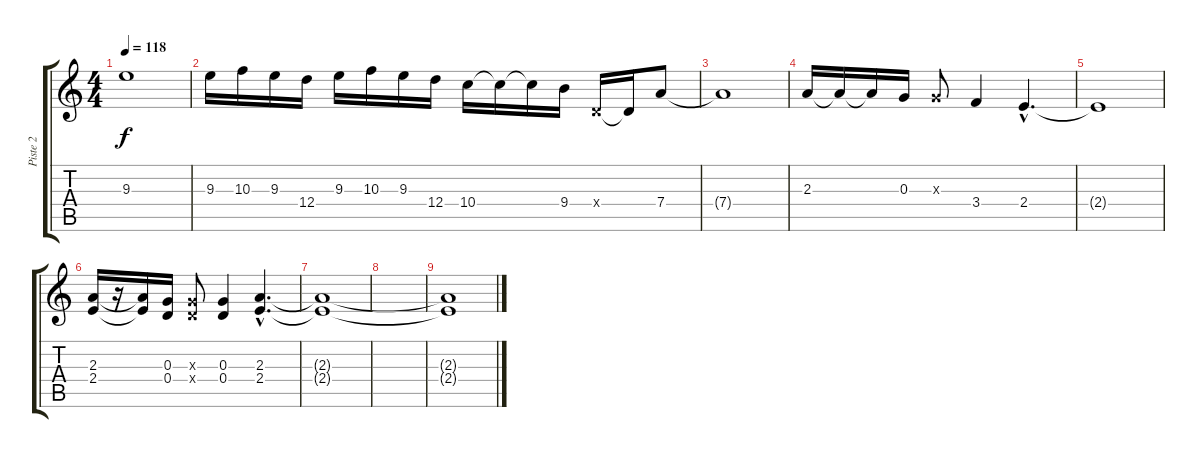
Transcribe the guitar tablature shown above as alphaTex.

\track ("Piste 2" "Piste 2") {instrument acousticguitarnylon}
\staff {score tabs}
\tuning (E4 B3 G3 D3 A2 E2) {hide}
\ts (4 4)
\tempo 118
\clef g2
\ks c
9.3.1{dy f} |
9.3.16 10.3.16 9.3.16 12.4.16 9.3.16 10.3.16 9.3.16 12.4.16 10.4.16 10.4{t}.16 10.4{t}.16 9.4.16 0.4{x}.16 0.4{t}.16 7.4.8 |
7.4{t}.1 |
2.3.16 2.3{t}.16 2.3{t}.16 0.3.16 0.3{x}.8 3.4.4 2.4{hac}.4{d} |
2.4{t}.1 |
(2.3 2.4).16 r.16 (2.3{t} 2.4{t}).16 (0.3 0.4).16 (0.3{x} 0.4{x}).8 (0.3 0.4).4 (2.3{hac} 2.4{hac}).4{d} |
(2.3{t} 2.4{t}).1 |
|
(2.3{t} 2.4{t}).1
